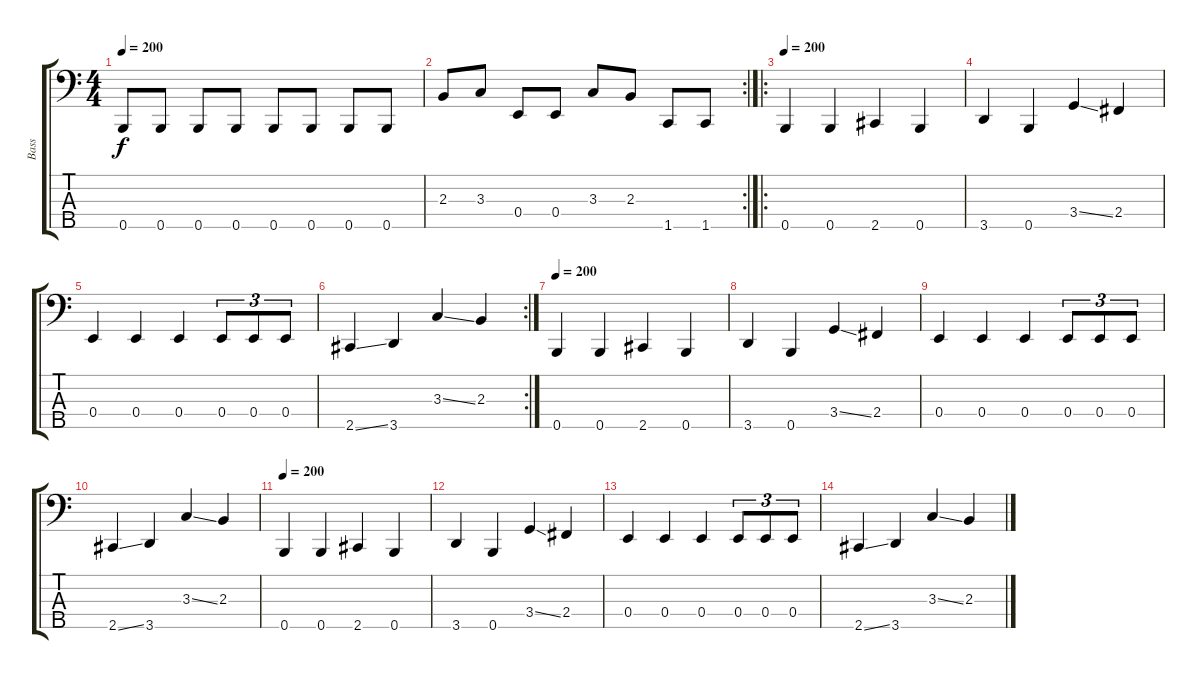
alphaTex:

\track ("Bass" "Bass") {instrument electricbassfinger}
\staff {score tabs}
\tuning (G2 D2 A1 E1 B0) {hide}
\ts (4 4)
\tempo 200
\clef f4
\ks c
0.5.8{dy f} 0.5.8 0.5.8 0.5.8 0.5.8 0.5.8 0.5.8 0.5.8 |
\rc 2
2.3.8 3.3.8 0.4.8 0.4.8 3.3.8 2.3.8 1.5.8 1.5.8 |
\ro
\tempo 200
0.5.4 0.5.4 2.5.4 0.5.4 |
3.5.4 0.5.4 3.4{ss}.4 2.4.4 |
0.4.4 0.4.4 0.4.4 0.4.8{tu (3 2)} 0.4.8{tu (3 2)} 0.4.8{tu (3 2)} |
\rc 2
2.5{ss}.4 3.5.4 3.3{ss}.4 2.3.4 |
\tempo 200
0.5.4 0.5.4 2.5.4 0.5.4 |
3.5.4 0.5.4 3.4{ss}.4 2.4.4 |
0.4.4 0.4.4 0.4.4 0.4.8{tu (3 2)} 0.4.8{tu (3 2)} 0.4.8{tu (3 2)} |
2.5{ss}.4 3.5.4 3.3{ss}.4 2.3.4 |
\tempo 200
0.5.4 0.5.4 2.5.4 0.5.4 |
3.5.4 0.5.4 3.4{ss}.4 2.4.4 |
0.4.4 0.4.4 0.4.4 0.4.8{tu (3 2)} 0.4.8{tu (3 2)} 0.4.8{tu (3 2)} |
2.5{ss}.4 3.5.4 3.3{ss}.4 2.3.4
